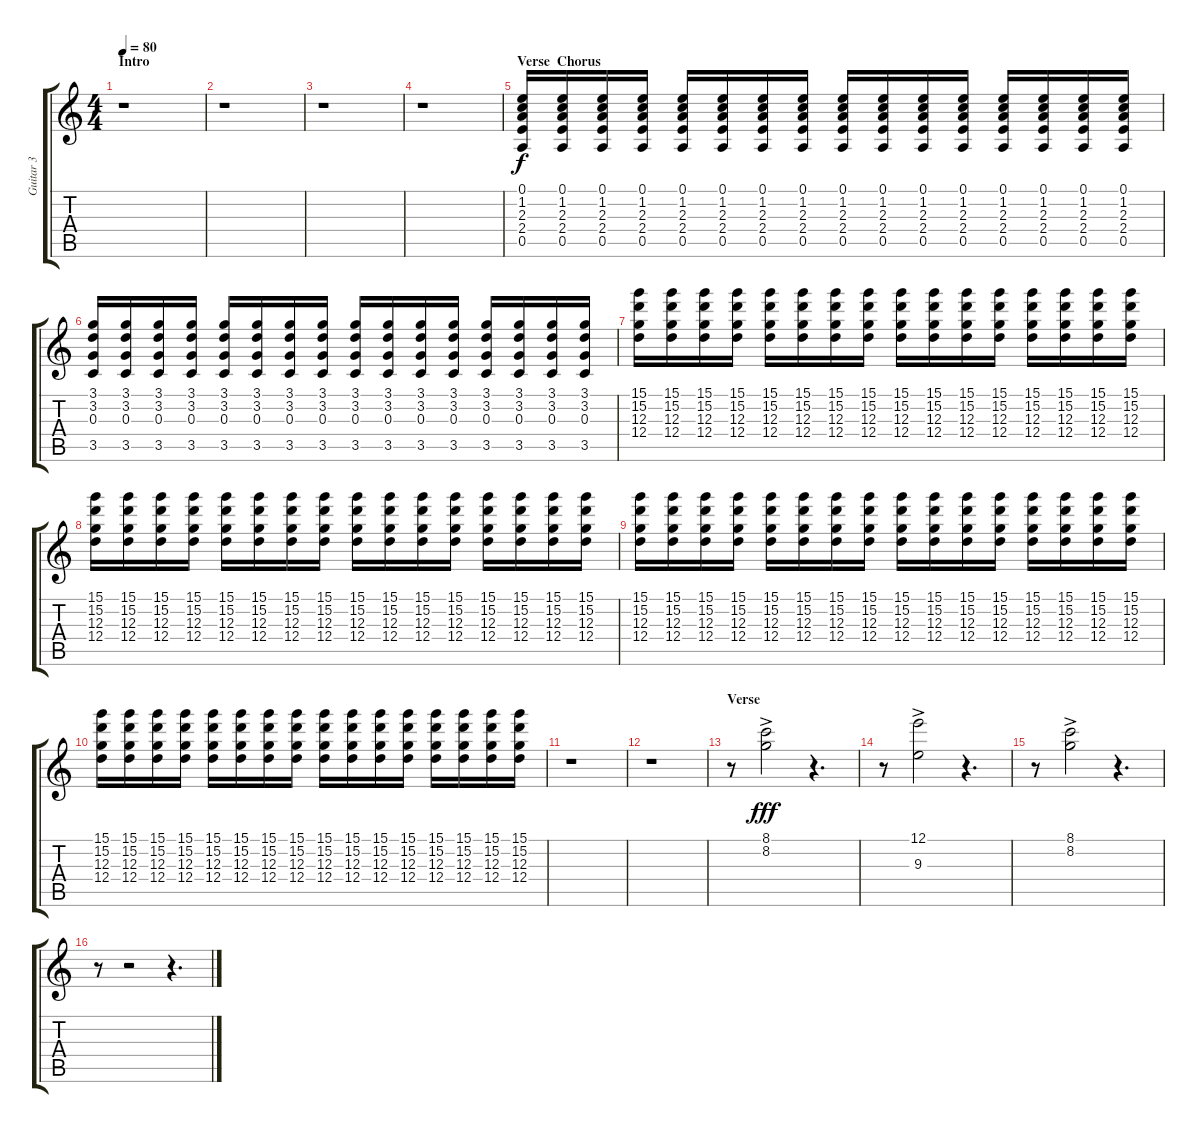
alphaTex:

\track ("Guitar 3" "Guitar 3") {instrument distortionguitar}
\staff {score tabs}
\tuning (E4 B3 G3 D3 A2 E2) {hide}
\ts (4 4)
\section ("" "Intro")
\tempo 80
\clef g2
\ks c
r.1{dy f instrument distortionguitar} |
r.1 |
r.1 |
r.1 |
\section ("" "Verse  Chorus")
(0.1 1.2 2.3 2.4 0.5).16 (0.1 1.2 2.3 2.4 0.5).16 (0.1 1.2 2.3 2.4 0.5).16 (0.1 1.2 2.3 2.4 0.5).16 (0.1 1.2 2.3 2.4 0.5).16 (0.1 1.2 2.3 2.4 0.5).16 (0.1 1.2 2.3 2.4 0.5).16 (0.1 1.2 2.3 2.4 0.5).16 (0.1 1.2 2.3 2.4 0.5).16 (0.1 1.2 2.3 2.4 0.5).16 (0.1 1.2 2.3 2.4 0.5).16 (0.1 1.2 2.3 2.4 0.5).16 (0.1 1.2 2.3 2.4 0.5).16 (0.1 1.2 2.3 2.4 0.5).16 (0.1 1.2 2.3 2.4 0.5).16 (0.1 1.2 2.3 2.4 0.5).16 |
(3.1 3.2 0.3 3.5).16 (3.1 3.2 0.3 3.5).16 (3.1 3.2 0.3 3.5).16 (3.1 3.2 0.3 3.5).16 (3.1 3.2 0.3 3.5).16 (3.1 3.2 0.3 3.5).16 (3.1 3.2 0.3 3.5).16 (3.1 3.2 0.3 3.5).16 (3.1 3.2 0.3 3.5).16 (3.1 3.2 0.3 3.5).16 (3.1 3.2 0.3 3.5).16 (3.1 3.2 0.3 3.5).16 (3.1 3.2 0.3 3.5).16 (3.1 3.2 0.3 3.5).16 (3.1 3.2 0.3 3.5).16 (3.1 3.2 0.3 3.5).16 |
(15.1 15.2 12.3 12.4).16 (15.1 15.2 12.3 12.4).16 (15.1 15.2 12.3 12.4).16 (15.1 15.2 12.3 12.4).16 (15.1 15.2 12.3 12.4).16 (15.1 15.2 12.3 12.4).16 (15.1 15.2 12.3 12.4).16 (15.1 15.2 12.3 12.4).16 (15.1 15.2 12.3 12.4).16 (15.1 15.2 12.3 12.4).16 (15.1 15.2 12.3 12.4).16 (15.1 15.2 12.3 12.4).16 (15.1 15.2 12.3 12.4).16 (15.1 15.2 12.3 12.4).16 (15.1 15.2 12.3 12.4).16 (15.1 15.2 12.3 12.4).16 |
(15.1 15.2 12.3 12.4).16 (15.1 15.2 12.3 12.4).16 (15.1 15.2 12.3 12.4).16 (15.1 15.2 12.3 12.4).16 (15.1 15.2 12.3 12.4).16 (15.1 15.2 12.3 12.4).16 (15.1 15.2 12.3 12.4).16 (15.1 15.2 12.3 12.4).16 (15.1 15.2 12.3 12.4).16 (15.1 15.2 12.3 12.4).16 (15.1 15.2 12.3 12.4).16 (15.1 15.2 12.3 12.4).16 (15.1 15.2 12.3 12.4).16 (15.1 15.2 12.3 12.4).16 (15.1 15.2 12.3 12.4).16 (15.1 15.2 12.3 12.4).16 |
(15.1 15.2 12.3 12.4).16 (15.1 15.2 12.3 12.4).16 (15.1 15.2 12.3 12.4).16 (15.1 15.2 12.3 12.4).16 (15.1 15.2 12.3 12.4).16 (15.1 15.2 12.3 12.4).16 (15.1 15.2 12.3 12.4).16 (15.1 15.2 12.3 12.4).16 (15.1 15.2 12.3 12.4).16 (15.1 15.2 12.3 12.4).16 (15.1 15.2 12.3 12.4).16 (15.1 15.2 12.3 12.4).16 (15.1 15.2 12.3 12.4).16 (15.1 15.2 12.3 12.4).16 (15.1 15.2 12.3 12.4).16 (15.1 15.2 12.3 12.4).16 |
(15.1 15.2 12.3 12.4).16 (15.1 15.2 12.3 12.4).16 (15.1 15.2 12.3 12.4).16 (15.1 15.2 12.3 12.4).16 (15.1 15.2 12.3 12.4).16 (15.1 15.2 12.3 12.4).16 (15.1 15.2 12.3 12.4).16 (15.1 15.2 12.3 12.4).16 (15.1 15.2 12.3 12.4).16 (15.1 15.2 12.3 12.4).16 (15.1 15.2 12.3 12.4).16 (15.1 15.2 12.3 12.4).16 (15.1 15.2 12.3 12.4).16 (15.1 15.2 12.3 12.4).16 (15.1 15.2 12.3 12.4).16 (15.1 15.2 12.3 12.4).16 |
r.1 |
r.1 |
\section ("" "Verse")
r.8 (8.1{ac} 8.2{ac}).2{dy fff volume 8 instrument electricguitarjazz} r.4{d} |
r.8 (12.1{ac} 9.3).2 r.4{d} |
r.8 (8.1{ac} 8.2{ac}).2 r.4{d} |
r.8 r.2 r.4{d}
